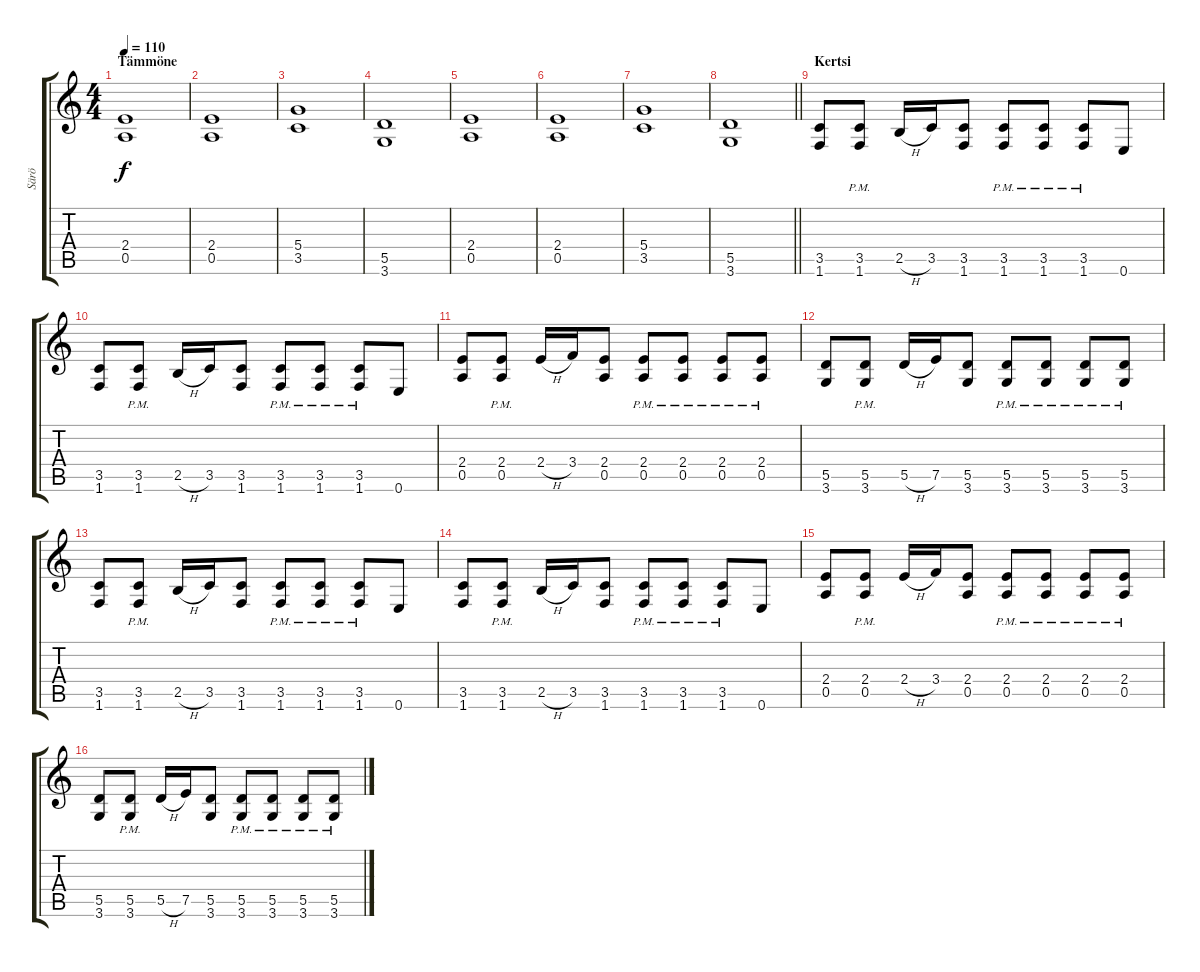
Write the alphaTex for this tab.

\track ("Särö" "Särö") {instrument overdrivenguitar}
\staff {score tabs}
\tuning (E4 B3 G3 D3 A2 E2) {hide}
\ts (4 4)
\section ("" "Tämmöne")
\tempo 110
\clef g2
\ks c
(2.4 0.5).1{dy f} |
(2.4 0.5).1 |
(5.4 3.5).1 |
(5.5 3.6).1 |
(2.4 0.5).1 |
(2.4 0.5).1 |
(5.4 3.5).1 |
\barLineRight lightlight
(5.5 3.6).1 |
\section ("" "Kertsi")
(3.5 1.6).8 (3.5{pm} 1.6{pm}).8 2.5{h}.16 3.5.16 (3.5 1.6).8 (3.5{pm} 1.6{pm}).8 (3.5{pm} 1.6{pm}).8 (3.5{pm} 1.6{pm}).8 0.6.8 |
(3.5 1.6).8 (3.5{pm} 1.6{pm}).8 2.5{h}.16 3.5.16 (3.5 1.6).8 (3.5{pm} 1.6{pm}).8 (3.5{pm} 1.6{pm}).8 (3.5{pm} 1.6{pm}).8 0.6.8 |
(2.4 0.5).8 (2.4{pm} 0.5{pm}).8 2.4{h}.16 3.4.16 (2.4 0.5).8 (2.4{pm} 0.5{pm}).8 (2.4{pm} 0.5{pm}).8 (2.4{pm} 0.5{pm}).8 (2.4{pm} 0.5{pm}).8 |
(5.5 3.6).8 (5.5{pm} 3.6{pm}).8 5.5{h}.16 7.5.16 (5.5 3.6).8 (5.5{pm} 3.6{pm}).8 (5.5{pm} 3.6{pm}).8 (5.5{pm} 3.6{pm}).8 (5.5{pm} 3.6{pm}).8 |
(3.5 1.6).8 (3.5{pm} 1.6{pm}).8 2.5{h}.16 3.5.16 (3.5 1.6).8 (3.5{pm} 1.6{pm}).8 (3.5{pm} 1.6{pm}).8 (3.5{pm} 1.6{pm}).8 0.6.8 |
(3.5 1.6).8 (3.5{pm} 1.6{pm}).8 2.5{h}.16 3.5.16 (3.5 1.6).8 (3.5{pm} 1.6{pm}).8 (3.5{pm} 1.6{pm}).8 (3.5{pm} 1.6{pm}).8 0.6.8 |
(2.4 0.5).8 (2.4{pm} 0.5{pm}).8 2.4{h}.16 3.4.16 (2.4 0.5).8 (2.4{pm} 0.5{pm}).8 (2.4{pm} 0.5{pm}).8 (2.4{pm} 0.5{pm}).8 (2.4{pm} 0.5{pm}).8 |
(5.5 3.6).8 (5.5{pm} 3.6{pm}).8 5.5{h}.16 7.5.16 (5.5 3.6).8 (5.5{pm} 3.6{pm}).8 (5.5{pm} 3.6{pm}).8 (5.5{pm} 3.6{pm}).8 (5.5{pm} 3.6{pm}).8
